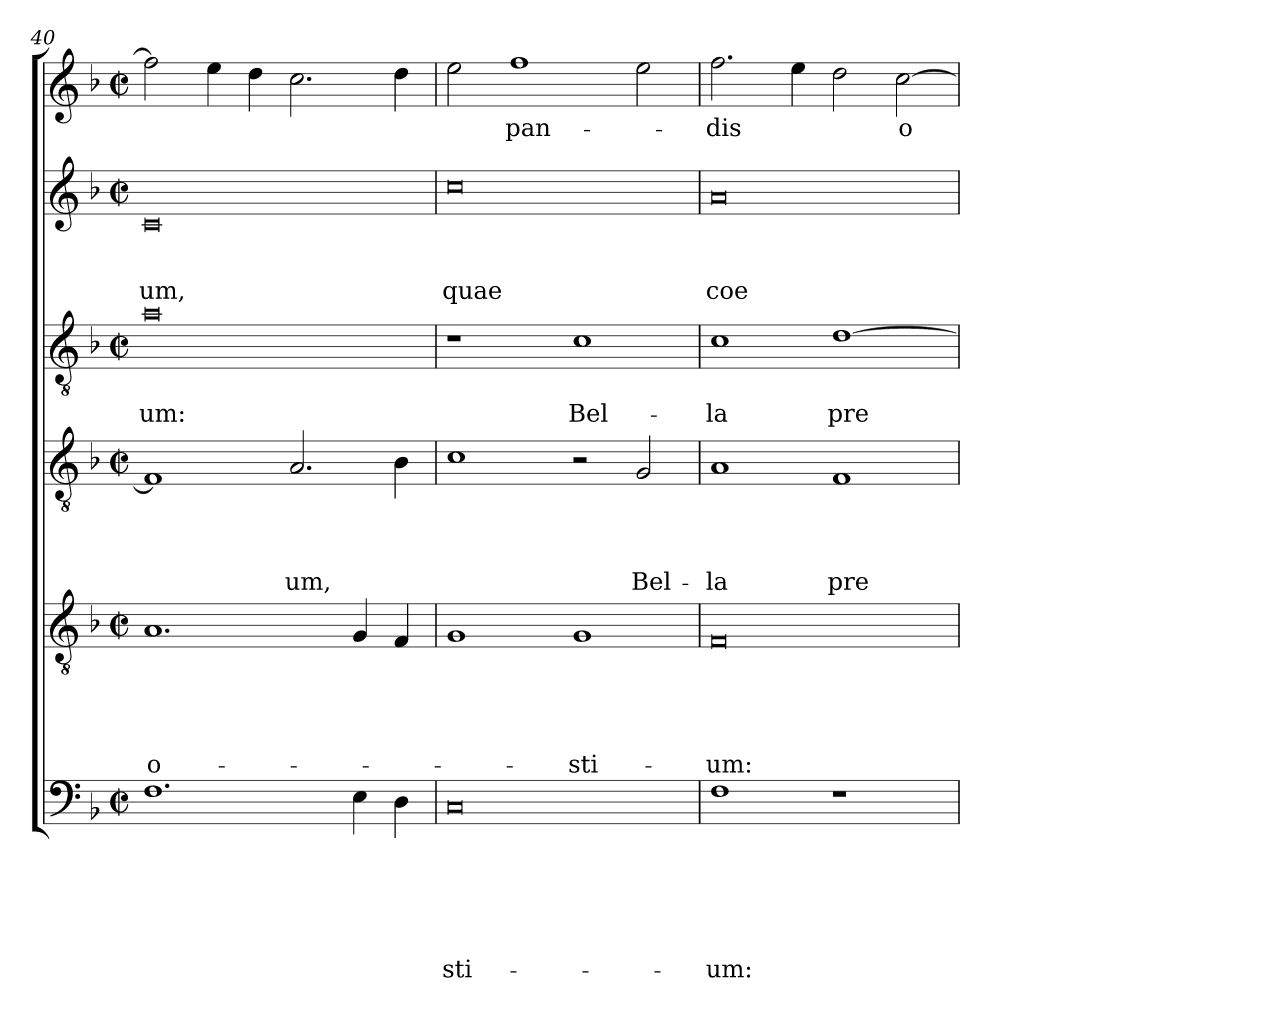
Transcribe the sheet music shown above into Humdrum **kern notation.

**kern	**text	**text	**text	**text	**text	**text	**kern	**text	**text	**text	**text	**text	**kern	**text	**text	**text	**text	**kern	**text	**text	**kern	**text	**text	**text	**kern	**text
*part6	*part6	*part6	*part6	*part6	*part6	*part6	*part5	*part5	*part5	*part5	*part5	*part5	*part4	*part4	*part4	*part4	*part4	*part3	*part3	*part3	*part2	*part2	*part2	*part2	*part1	*part1
*staff6	*staff6	*staff6	*staff6	*staff6	*staff6	*staff6	*staff5	*staff5	*staff5	*staff5	*staff5	*staff5	*staff4	*staff4	*staff4	*staff4	*staff4	*staff3	*staff3	*staff3	*staff2	*staff2	*staff2	*staff2	*staff1	*staff1
*clefF4	*	*	*	*	*	*	*clefGv2	*	*	*	*	*	*clefGv2	*	*	*	*	*clefGv2	*	*	*clefG2	*	*	*	*clefG2	*
*k[b-]	*	*	*	*	*	*	*k[b-]	*	*	*	*	*	*k[b-]	*	*	*	*	*k[b-]	*	*	*k[b-]	*	*	*	*k[b-]	*
*F:	*	*	*	*	*	*	*F:	*	*	*	*	*	*F:	*	*	*	*	*F:	*	*	*F:	*	*	*	*F:	*
*M2/2	*	*	*	*	*	*	*M2/2	*	*	*	*	*	*M2/2	*	*	*	*	*M2/2	*	*	*M2/2	*	*	*	*M2/2	*
*met(c|)	*	*	*	*	*	*	*met(c|)	*	*	*	*	*	*met(c|)	*	*	*	*	*met(c|)	*	*	*met(c|)	*	*	*	*met(c|)	*
=40	=40	=40	=40	=40	=40	=40	=40	=40	=40	=40	=40	=40	=40	=40	=40	=40	=40	=40	=40	=40	=40	=40	=40	=40	=40	=40
1.F	.	.	.	.	.	.	1.A	.	.	.	.	o-	1F]	.	.	.	.	0a	.	-um:	0c	.	.	-um,	2ff\]	.
.	.	.	.	.	.	.	.	.	.	.	.	.	.	.	.	.	.	.	.	.	.	.	.	.	4ee\	.
.	.	.	.	.	.	.	.	.	.	.	.	.	.	.	.	.	.	.	.	.	.	.	.	.	4dd\	.
.	.	.	.	.	.	.	.	.	.	.	.	.	2.A/	.	.	.	-um,	.	.	.	.	.	.	.	2.cc\	.
4E\	.	.	.	.	.	.	4G/	.	.	.	.	.	.	.	.	.	.	.	.	.	.	.	.	.	.	.
4D\	.	.	.	.	.	.	4F/	.	.	.	.	.	4B-\	.	.	.	.	.	.	.	.	.	.	.	4dd\	.
=41	=41	=41	=41	=41	=41	=41	=41	=41	=41	=41	=41	=41	=41	=41	=41	=41	=41	=41	=41	=41	=41	=41	=41	=41	=41	=41
0C	.	.	.	.	.	-sti-	1G	.	.	.	.	.	1c	.	.	.	.	1r	.	.	0cc	.	.	quae	2ee\	.
.	.	.	.	.	.	.	.	.	.	.	.	.	.	.	.	.	.	.	.	.	.	.	.	.	1ff	pan-
.	.	.	.	.	.	.	1G	.	.	.	.	-sti-	2r	.	.	.	.	1c	.	Bel-	.	.	.	.	.	.
.	.	.	.	.	.	.	.	.	.	.	.	.	2G/	.	.	.	Bel-	.	.	.	.	.	.	.	2ee\	.
=42	=42	=42	=42	=42	=42	=42	=42	=42	=42	=42	=42	=42	=42	=42	=42	=42	=42	=42	=42	=42	=42	=42	=42	=42	=42	=42
1F	.	.	.	.	.	-um:	0F	.	.	.	.	-um:	1A	.	.	.	-la	1c	.	-la	0a	.	.	coe-	2.ff\	-dis
.	.	.	.	.	.	.	.	.	.	.	.	.	.	.	.	.	.	.	.	.	.	.	.	.	4ee\	.
1r	.	.	.	.	.	.	.	.	.	.	.	.	1F	.	.	.	pre-	[1d	.	pre-	.	.	.	.	2dd\	.
.	.	.	.	.	.	.	.	.	.	.	.	.	.	.	.	.	.	.	.	.	.	.	.	.	[2cc\	o-
=	=	=	=	=	=	=	=	=	=	=	=	=	=	=	=	=	=	=	=	=	=	=	=	=	=	=
*-	*-	*-	*-	*-	*-	*-	*-	*-	*-	*-	*-	*-	*-	*-	*-	*-	*-	*-	*-	*-	*-	*-	*-	*-	*-	*-
